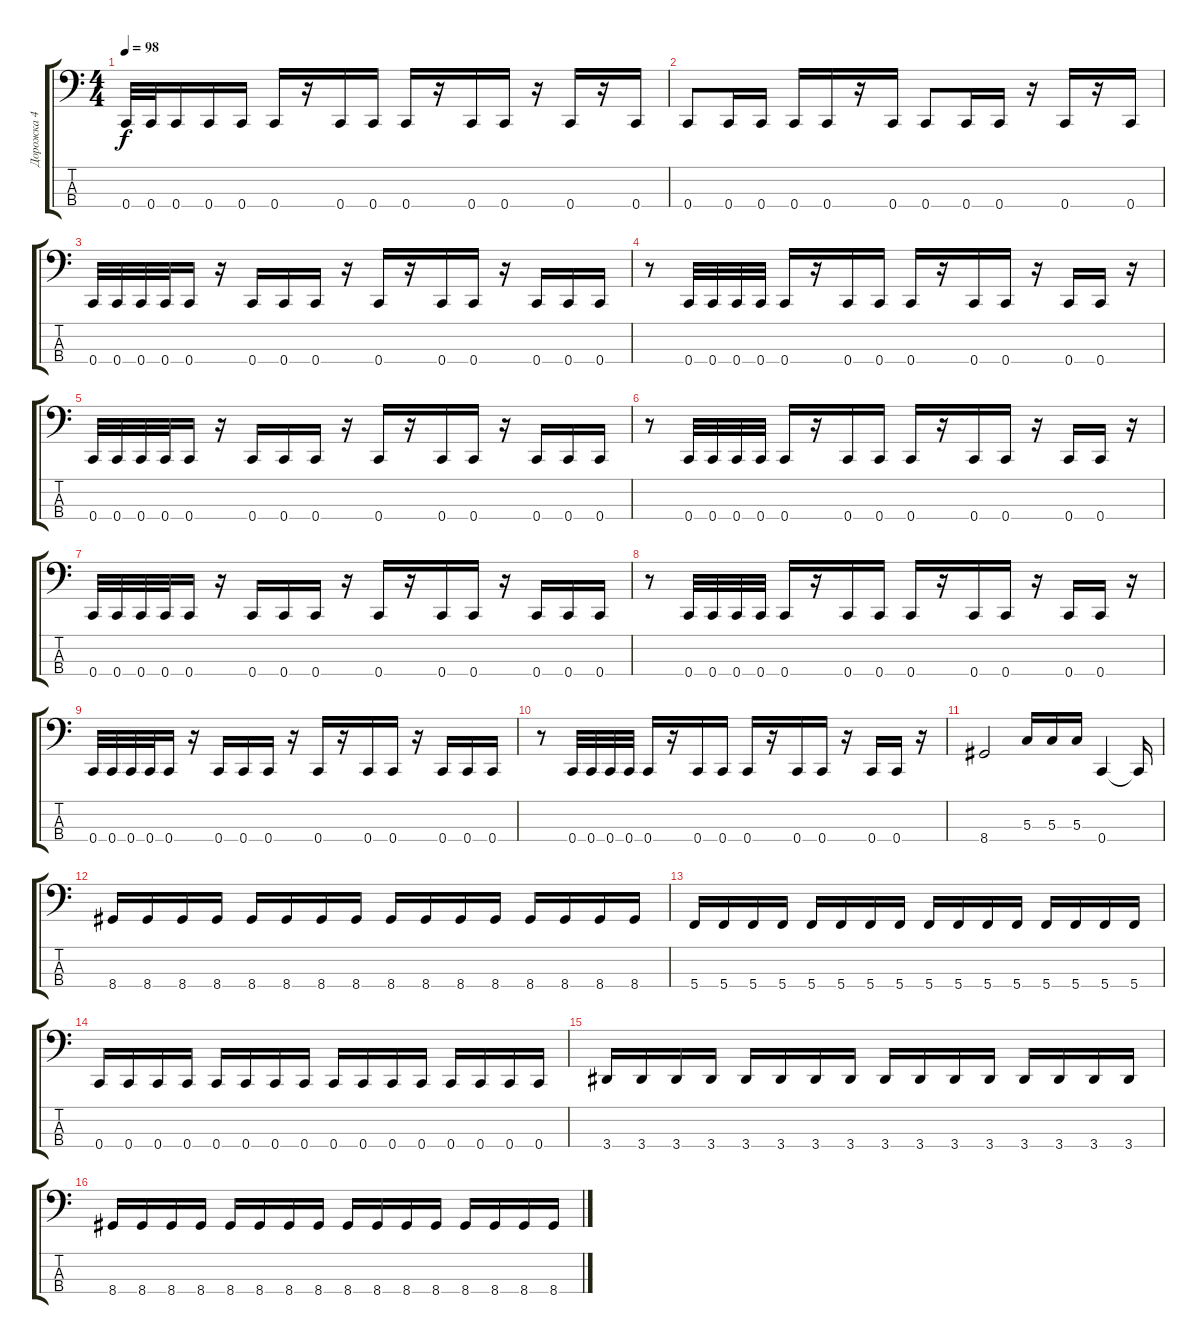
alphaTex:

\track ("Дорожка 4" "Дорожка 4") {instrument electricbasspick}
\staff {score tabs}
\tuning (F2 C2 G1 C1) {hide}
\ts (4 4)
\tempo 98
\clef f4
\ks c
0.4.32{dy f} 0.4.32 0.4.16 0.4.16 0.4.16 0.4.16 r.16 0.4.16 0.4.16 0.4.16 r.16 0.4.16 0.4.16 r.16 0.4.16 r.16 0.4.16 |
0.4.8 0.4.16 0.4.16 0.4.16 0.4.16 r.16 0.4.16 0.4.8 0.4.16 0.4.16 r.16 0.4.16 r.16 0.4.16 |
0.4.32 0.4.32 0.4.32 0.4.32 0.4.16 r.16 0.4.16 0.4.16 0.4.16 r.16 0.4.16 r.16 0.4.16 0.4.16 r.16 0.4.16 0.4.16 0.4.16 |
r.8 0.4.32 0.4.32 0.4.32 0.4.32 0.4.16 r.16 0.4.16 0.4.16 0.4.16 r.16 0.4.16 0.4.16 r.16 0.4.16 0.4.16 r.16 |
0.4.32 0.4.32 0.4.32 0.4.32 0.4.16 r.16 0.4.16 0.4.16 0.4.16 r.16 0.4.16 r.16 0.4.16 0.4.16 r.16 0.4.16 0.4.16 0.4.16 |
r.8 0.4.32 0.4.32 0.4.32 0.4.32 0.4.16 r.16 0.4.16 0.4.16 0.4.16 r.16 0.4.16 0.4.16 r.16 0.4.16 0.4.16 r.16 |
0.4.32 0.4.32 0.4.32 0.4.32 0.4.16 r.16 0.4.16 0.4.16 0.4.16 r.16 0.4.16 r.16 0.4.16 0.4.16 r.16 0.4.16 0.4.16 0.4.16 |
r.8 0.4.32 0.4.32 0.4.32 0.4.32 0.4.16 r.16 0.4.16 0.4.16 0.4.16 r.16 0.4.16 0.4.16 r.16 0.4.16 0.4.16 r.16 |
0.4.32 0.4.32 0.4.32 0.4.32 0.4.16 r.16 0.4.16 0.4.16 0.4.16 r.16 0.4.16 r.16 0.4.16 0.4.16 r.16 0.4.16 0.4.16 0.4.16 |
r.8 0.4.32 0.4.32 0.4.32 0.4.32 0.4.16 r.16 0.4.16 0.4.16 0.4.16 r.16 0.4.16 0.4.16 r.16 0.4.16 0.4.16 r.16 |
8.4.2 5.3.16 5.3.16 5.3.16 0.4.4 0.4{t}.16 |
8.4.16 8.4.16 8.4.16 8.4.16 8.4.16 8.4.16 8.4.16 8.4.16 8.4.16 8.4.16 8.4.16 8.4.16 8.4.16 8.4.16 8.4.16 8.4.16 |
5.4.16 5.4.16 5.4.16 5.4.16 5.4.16 5.4.16 5.4.16 5.4.16 5.4.16 5.4.16 5.4.16 5.4.16 5.4.16 5.4.16 5.4.16 5.4.16 |
0.4.16 0.4.16 0.4.16 0.4.16 0.4.16 0.4.16 0.4.16 0.4.16 0.4.16 0.4.16 0.4.16 0.4.16 0.4.16 0.4.16 0.4.16 0.4.16 |
3.4.16 3.4.16 3.4.16 3.4.16 3.4.16 3.4.16 3.4.16 3.4.16 3.4.16 3.4.16 3.4.16 3.4.16 3.4.16 3.4.16 3.4.16 3.4.16 |
8.4.16 8.4.16 8.4.16 8.4.16 8.4.16 8.4.16 8.4.16 8.4.16 8.4.16 8.4.16 8.4.16 8.4.16 8.4.16 8.4.16 8.4.16 8.4.16
